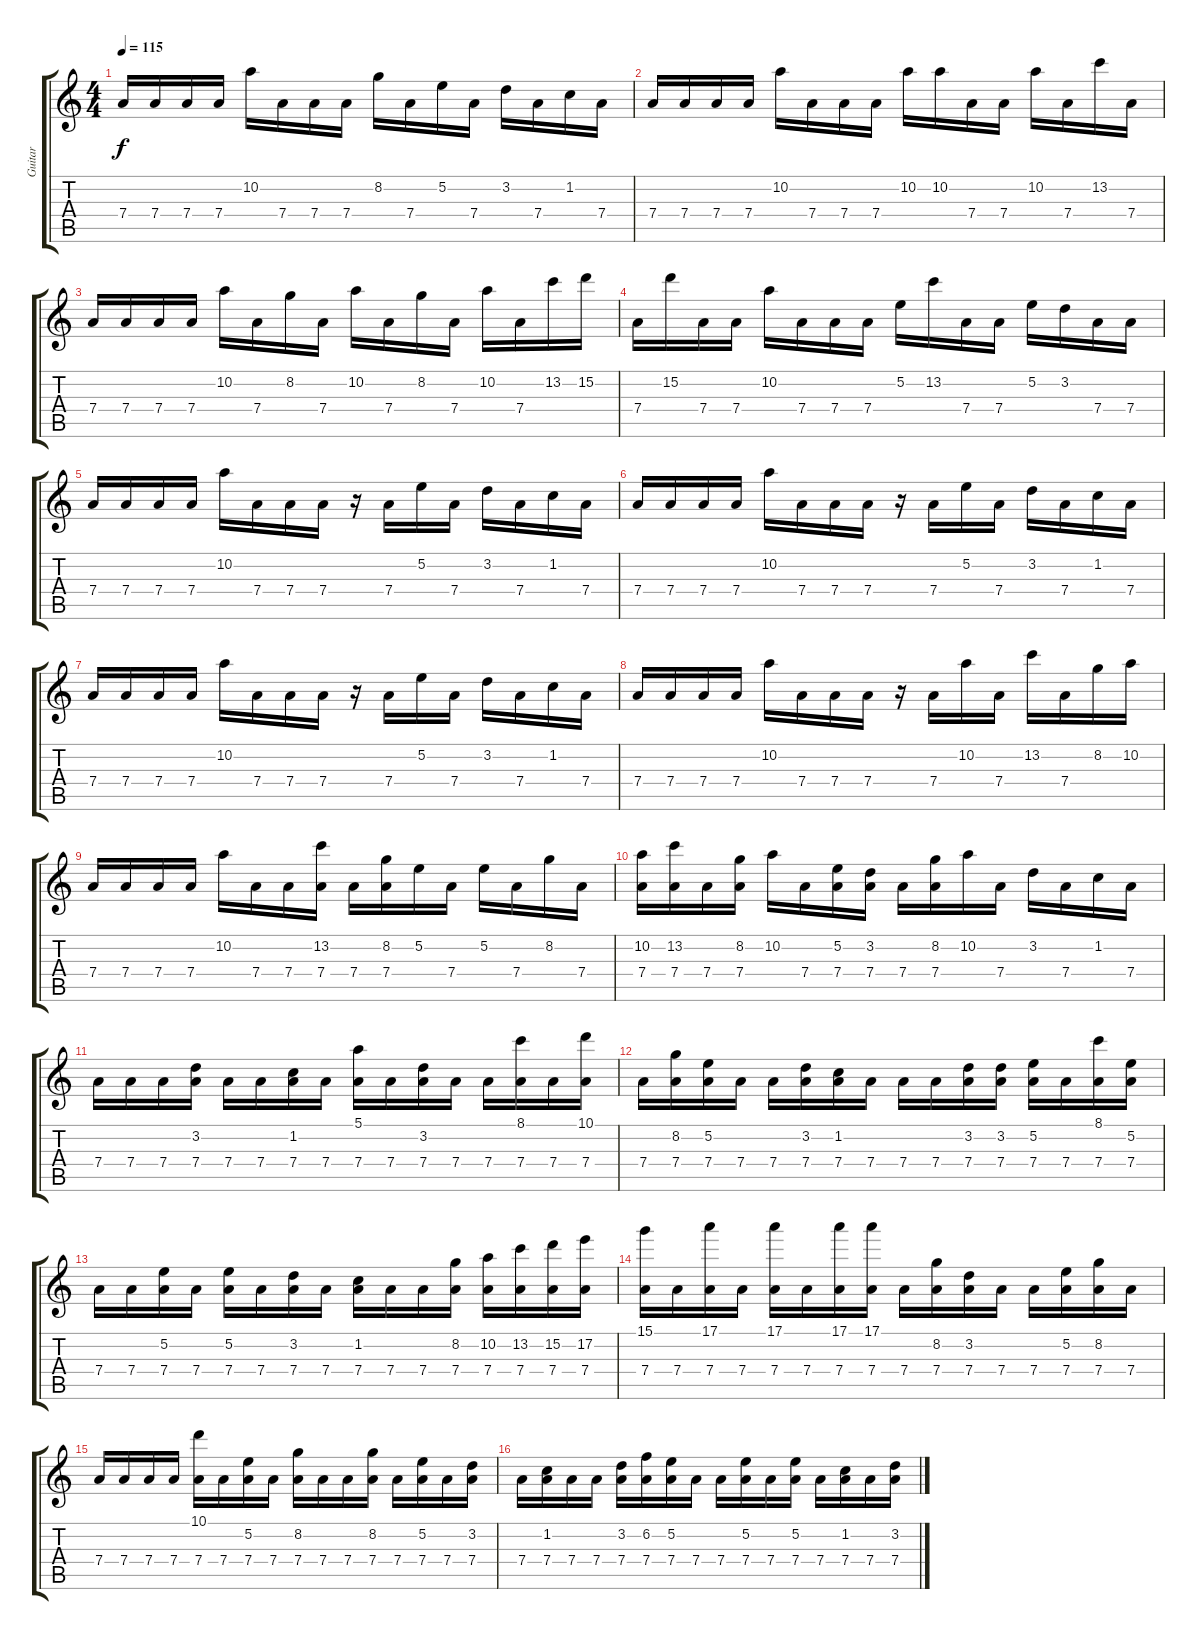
\track ("Guitar" "Guitar") {instrument electricguitarmuted}
\staff {score tabs}
\tuning (E4 B3 G3 D3 A2 E2) {hide}
\ts (4 4)
\tempo 115
\clef g2
\ks c
7.4.16{dy f} 7.4.16 7.4.16 7.4.16 10.2.16 7.4.16 7.4.16 7.4.16 8.2.16 7.4.16 5.2.16 7.4.16 3.2.16 7.4.16 1.2.16 7.4.16 |
7.4.16 7.4.16 7.4.16 7.4.16 10.2.16 7.4.16 7.4.16 7.4.16 10.2.16 10.2.16 7.4.16 7.4.16 10.2.16 7.4.16 13.2.16 7.4.16 |
7.4.16 7.4.16 7.4.16 7.4.16 10.2.16 7.4.16 8.2.16 7.4.16 10.2.16 7.4.16 8.2.16 7.4.16 10.2.16 7.4.16 13.2.16 15.2.16 |
7.4.16 15.2.16 7.4.16 7.4.16 10.2.16 7.4.16 7.4.16 7.4.16 5.2.16 13.2.16 7.4.16 7.4.16 5.2.16 3.2.16 7.4.16 7.4.16 |
7.4.16 7.4.16 7.4.16 7.4.16 10.2.16 7.4.16 7.4.16 7.4.16 r.16 7.4.16 5.2.16 7.4.16 3.2.16 7.4.16 1.2.16 7.4.16 |
7.4.16 7.4.16 7.4.16 7.4.16 10.2.16 7.4.16 7.4.16 7.4.16 r.16 7.4.16 5.2.16 7.4.16 3.2.16 7.4.16 1.2.16 7.4.16 |
7.4.16 7.4.16 7.4.16 7.4.16 10.2.16 7.4.16 7.4.16 7.4.16 r.16 7.4.16 5.2.16 7.4.16 3.2.16 7.4.16 1.2.16 7.4.16 |
7.4.16 7.4.16 7.4.16 7.4.16 10.2.16 7.4.16 7.4.16 7.4.16 r.16 7.4.16 10.2.16 7.4.16 13.2.16 7.4.16 8.2.16 10.2.16 |
7.4.16 7.4.16 7.4.16 7.4.16 10.2.16 7.4.16 7.4.16 (13.2 7.4).16 7.4.16 (8.2 7.4).16 5.2.16 7.4.16 5.2.16 7.4.16 8.2.16 7.4.16 |
(10.2 7.4).16 (13.2 7.4).16 7.4.16 (8.2 7.4).16 10.2.16 7.4.16 (5.2 7.4).16 (3.2 7.4).16 7.4.16 (8.2 7.4).16 10.2.16 7.4.16 3.2.16 7.4.16 1.2.16 7.4.16 |
7.4.16 7.4.16 7.4.16 (3.2 7.4).16 7.4.16 7.4.16 (1.2 7.4).16 7.4.16 (5.1 7.4).16 7.4.16 (3.2 7.4).16 7.4.16 7.4.16 (8.1 7.4).16 7.4.16 (10.1 7.4).16 |
7.4.16 (8.2 7.4).16 (5.2 7.4).16 7.4.16 7.4.16 (3.2 7.4).16 (1.2 7.4).16 7.4.16 7.4.16 7.4.16 (3.2 7.4).16 (3.2 7.4).16 (5.2 7.4).16 7.4.16 (8.1 7.4).16 (5.2 7.4).16 |
7.4.16 7.4.16 (5.2 7.4).16 7.4.16 (5.2 7.4).16 7.4.16 (3.2 7.4).16 7.4.16 (1.2 7.4).16 7.4.16 7.4.16 (8.2 7.4).16 (10.2 7.4).16 (13.2 7.4).16 (15.2 7.4).16 (17.2 7.4).16 |
(15.1 7.4).16 7.4.16 (17.1 7.4).16 7.4.16 (17.1 7.4).16 7.4.16 (17.1 7.4).16 (17.1 7.4).16 7.4.16 (8.2 7.4).16 (3.2 7.4).16 7.4.16 7.4.16 (5.2 7.4).16 (8.2 7.4).16 7.4.16 |
7.4.16 7.4.16 7.4.16 7.4.16 (10.1 7.4).16 7.4.16 (5.2 7.4).16 7.4.16 (8.2 7.4).16 7.4.16 7.4.16 (8.2 7.4).16 7.4.16 (5.2 7.4).16 7.4.16 (3.2 7.4).16 |
7.4.16 (1.2 7.4).16 7.4.16 7.4.16 (3.2 7.4).16 (6.2 7.4).16 (5.2 7.4).16 7.4.16 7.4.16 (5.2 7.4).16 7.4.16 (5.2 7.4).16 7.4.16 (1.2 7.4).16 7.4.16 (3.2 7.4).16
